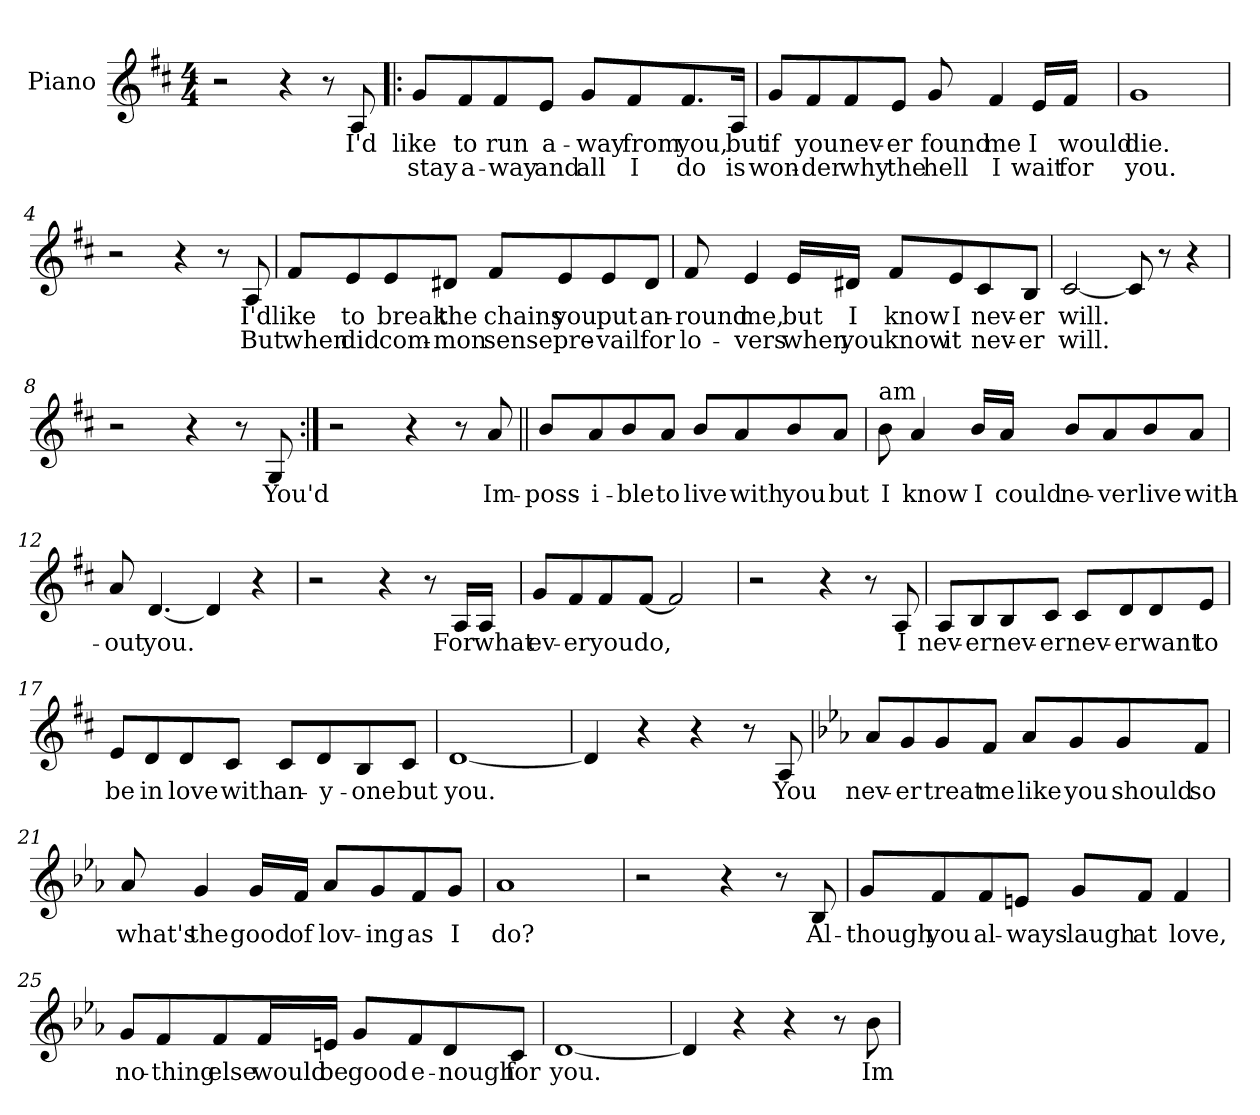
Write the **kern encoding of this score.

**kern	**text	**text
*part1	*part1	*part1
*staff1	*staff1	*staff1
*I"Piano	*	*
*I'Pno	*	*
*clefG2	*	*
*k[f#c#]	*	*
*D:	*	*
*M4/4	*	*
=	=	=
2r	.	.
4r	.	.
8r	.	.
8A/	I'd	.
=1!|:	=1!|:	=1!|:
8g/L	like	stay
8f#/	to	a-
8f#/	run	-way
8e/J	a-	and
8g/L	-way	all
8f#/	from	I
8.f#/	you,	do
16A/Jk	but	is
=2	=2	=2
8g/L	if	won-
8f#/	you	-der
8f#/	nev-	why
8e/J	-er	the
8g/	found	hell
4f#/	me	I
16e/LL	I	wait
16f#/JJ	would	for
!!LO:LB:g=z
=3	=3	=3
1g	die.	you.
=4	=4	=4
2r	.	.
4r	.	.
8r	.	.
8A/	I'd	But
=5	=5	=5
8f#/L	like	when
8e/	to	did
8e/	break	com-
8d#X/J	the	-mon
8f#/L	chains	sense
8e/	you	pre-
8e/	put	-vail
8d#/J	an-	for
!!LO:LB:g=z
=6	=6	=6
8f#/	-round	lo-
4e/	me,	-vers
16e/LL	but	when
16d#X/JJ	I	you
8f#/L	know	know
8e/	I	it
8c#/	nev-	nev-
8B/J	-er	-er
=7	=7	=7
[2c#/	will.	will.
8c#/]	.	.
8r	.	.
4r	.	.
=8	=8	=8
2r	.	.
4r	.	.
8r	.	.
8G/	You'd	.
=9:|!	=9:|!	=9:|!
2r	.	.
4r	.	.
8r	.	.
8a/	Im-	.
!!LO:LB:g=z
=10||	=10||	=10||
8b/L	-poss-	.
8a/	-i-	.
8b/	-ble	.
8a/J	to	.
8b/L	live	.
8a/	with	.
8b/	you	.
8a/J	but	.
=11	=11	=11
!LO:TX:a:t=am	!	!
8b\	I	.
4a/	know	.
16b/LL	I	.
16a/JJ	could	.
8b/L	ne-	.
8a/	-ver	.
8b/	live	.
8a/J	with-	.
=12	=12	=12
8a/	-out	.
[4.d/	you.	.
4d/]	.	.
4r	.	.
!!LO:LB:g=z
=13	=13	=13
2r	.	.
4r	.	.
8r	.	.
16A/LL	For	.
16A/JJ	what	.
=14	=14	=14
8g/L	ev-	.
8f#/	-er	.
8f#/	you	.
[8f#/J	do,	.
2f#/]	.	.
=15	=15	=15
2r	.	.
4r	.	.
8r	.	.
8A/	I	.
=16	=16	=16
8A/L	nev-	.
8B/	-er	.
8B/	nev-	.
8c#/J	-er	.
8c#/L	nev-	.
8d/	-er	.
8d/	want	.
8e/J	to	.
!!LO:LB:g=z
=17	=17	=17
8e/L	be	.
8d/	in	.
8d/	love	.
8c#/J	with	.
8c#/L	an-	.
8d/	-y-	.
8B/	-one	.
8c#/J	but	.
=18	=18	=18
[1d	you.	.
=19	=19	=19
4d/]	.	.
4r	.	.
4r	.	.
8r	.	.
8A/	You	.
=20	=20	=20
*k[b-e-a-]	*	*
*E-:	*	*
8a-/L	nev-	.
8g/	-er	.
8g/	treat	.
8f/J	me	.
8a-/L	like	.
8g/	you	.
8g/	should	.
8f/J	so	.
!!LO:LB:g=z
=21	=21	=21
8a-/	what's	.
4g/	the	.
16g/LL	good	.
16f/JJ	of	.
8a-/L	lov-	.
8g/	-ing	.
8f/	as	.
8g/J	I	.
=22	=22	=22
1a-	do?	.
=23	=23	=23
2r	.	.
4r	.	.
8r	.	.
8B-/	Al-	.
=24	=24	=24
8g/L	-though	.
8f/	you	.
8f/	al-	.
8en/J	-ways	.
8g/L	laugh	.
8f/J	at	.
4f/	love,	.
!!LO:PB:g=z
=25	=25	=25
8g/L	no-	.
8f/	-thing	.
8f/	else	.
16f/L	would	.
16en/JJ	be	.
8g/L	good	.
8f/	e-	.
8d/	-nough	.
8c/J	for	.
=26	=26	=26
[1d	you.	.
=27	=27	=27
4d/]	.	.
4r	.	.
4r	.	.
8r	.	.
8b-\	Im-	.
=	=	=
*-	*-	*-
